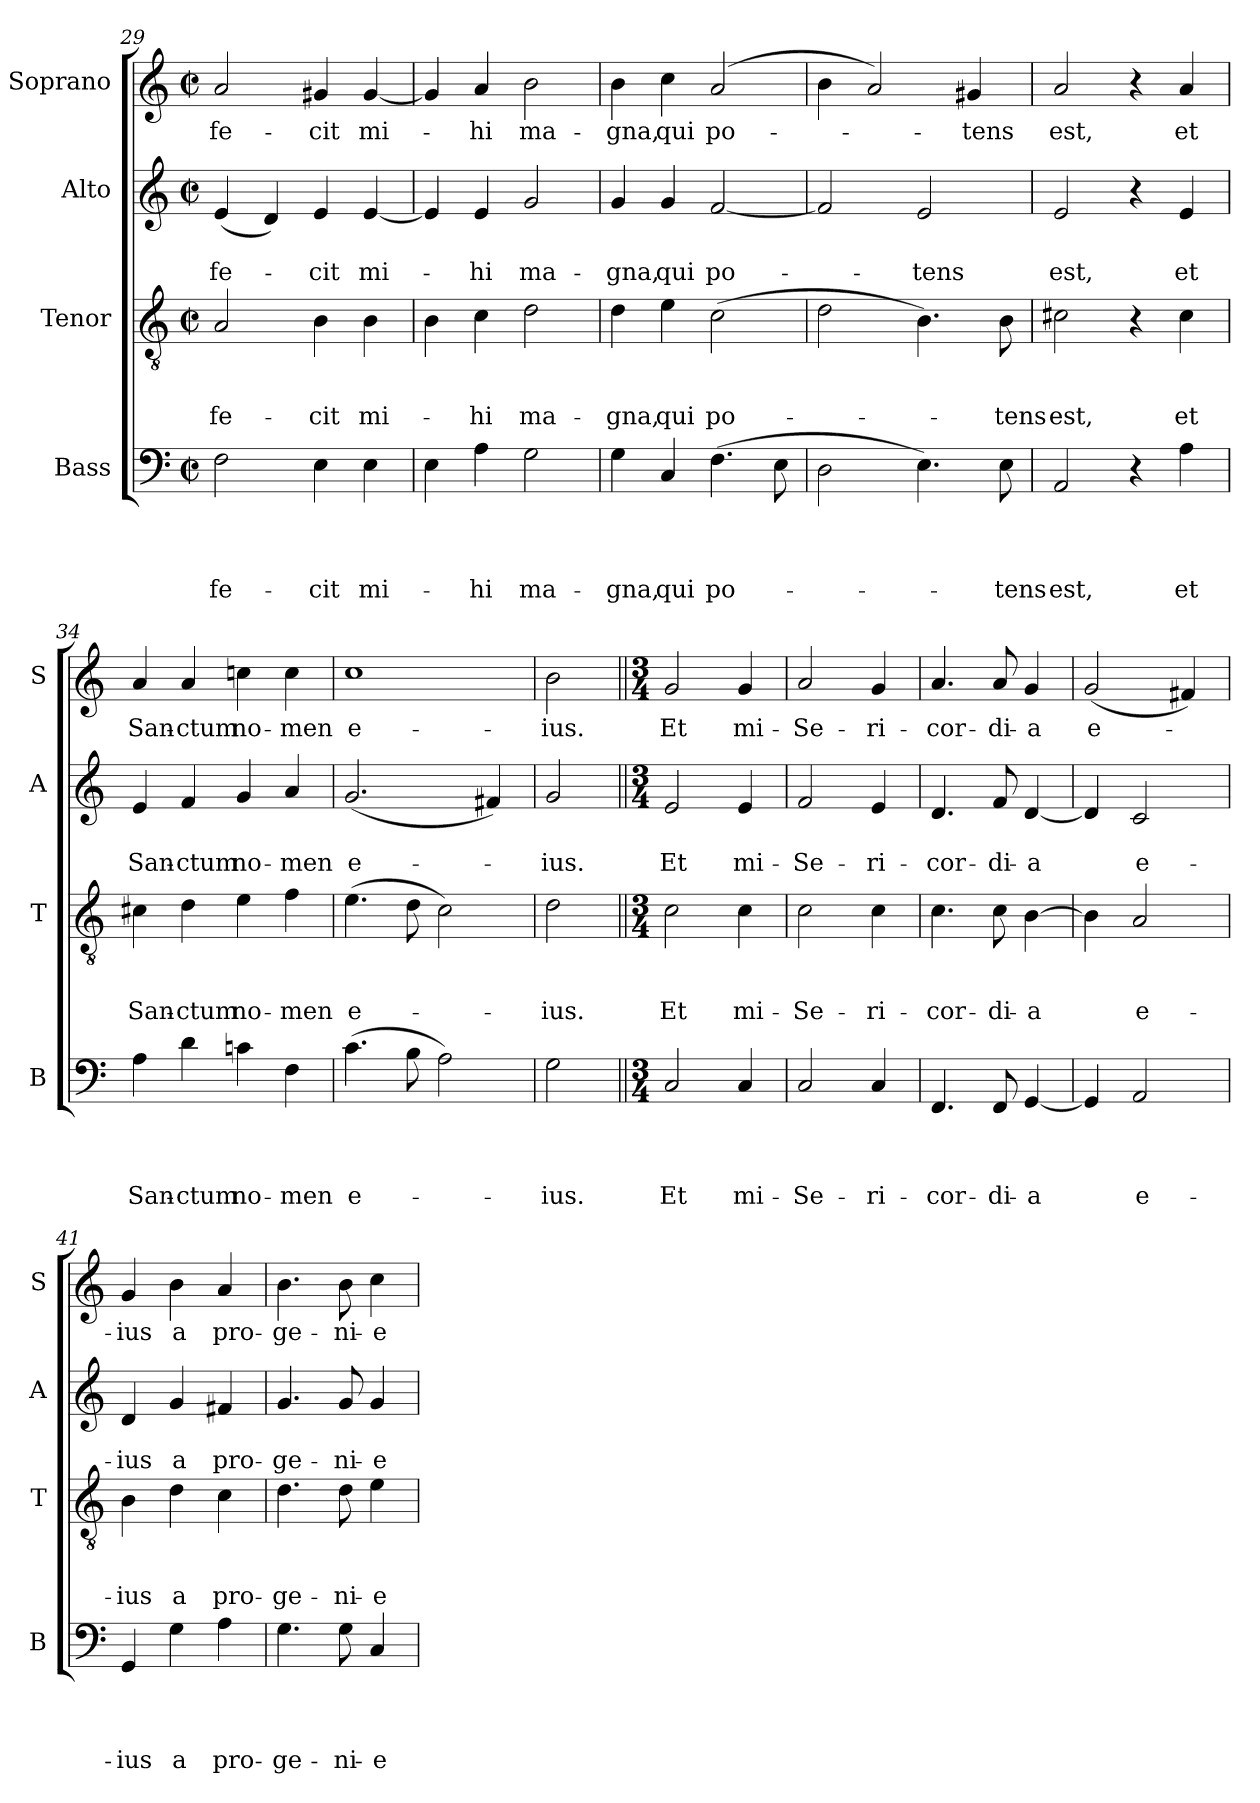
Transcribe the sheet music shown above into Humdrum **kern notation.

**kern	**text	**text	**text	**text	**kern	**text	**text	**text	**kern	**text	**text	**kern	**text
*part4	*part4	*part4	*part4	*part4	*part3	*part3	*part3	*part3	*part2	*part2	*part2	*part1	*part1
*staff4	*staff4	*staff4	*staff4	*staff4	*staff3	*staff3	*staff3	*staff3	*staff2	*staff2	*staff2	*staff1	*staff1
*I"Bass	*	*	*	*	*I"Tenor	*	*	*	*I"Alto	*	*	*I"Soprano	*
*I'B	*	*	*	*	*I'T	*	*	*	*I'A	*	*	*I'S	*
*clefF4	*	*	*	*	*clefGv2	*	*	*	*clefG2	*	*	*clefG2	*
*k[]	*	*	*	*	*k[]	*	*	*	*k[]	*	*	*k[]	*
*C:	*	*	*	*	*C:	*	*	*	*C:	*	*	*C:	*
*M2/2	*	*	*	*	*M2/2	*	*	*	*M2/2	*	*	*M2/2	*
*met(c|)	*	*	*	*	*met(c|)	*	*	*	*met(c|)	*	*	*met(c|)	*
=29	=29	=29	=29	=29	=29	=29	=29	=29	=29	=29	=29	=29	=29
!	!	!	!	!LO:LY:b	!	!	!	!LO:LY:b	!	!	!LO:LY:b	!	!LO:LY:b
2F\	.	.	.	fe-	2A/	.	.	fe-	(<4e/	.	fe-	2a/	fe-
.	.	.	.	.	.	.	.	.	4d/)	.	.	.	.
!	!	!	!	!LO:LY:b	!	!	!	!LO:LY:b	!	!	!LO:LY:b	!	!LO:LY:b
4E\	.	.	.	-cit	4B\	.	.	-cit	4e/	.	-cit	4g#X/	-cit
!	!	!	!	!LO:LY:b	!	!	!	!LO:LY:b	!	!	!LO:LY:b	!	!LO:LY:b
4E\	.	.	.	mi-	4B\	.	.	mi-	[<4e/	.	mi-	[<4g#/	mi-
!!LO:LB:g=z
=30	=30	=30	=30	=30	=30	=30	=30	=30	=30	=30	=30	=30	=30
4E\	.	.	.	.	4B\	.	.	.	4e/]	.	.	4g#/]	.
!	!	!	!	!LO:LY:b	!	!	!	!LO:LY:b	!	!	!LO:LY:b	!	!LO:LY:b
4A\	.	.	.	-hi	4c\	.	.	-hi	4e/	.	-hi	4a/	-hi
!	!	!	!	!LO:LY:b	!	!	!	!LO:LY:b	!	!	!LO:LY:b	!	!LO:LY:b
2G\	.	.	.	ma-	2d\	.	.	ma-	2g/	.	ma-	2b\	ma-
=31	=31	=31	=31	=31	=31	=31	=31	=31	=31	=31	=31	=31	=31
!	!	!	!	!LO:LY:b	!	!	!	!LO:LY:b	!	!	!LO:LY:b	!	!LO:LY:b
4G\	.	.	.	-gna,	4d\	.	.	-gna,	4g/	.	-gna,	4b\	-gna,
!	!	!	!	!LO:LY:b	!	!	!	!LO:LY:b	!	!	!LO:LY:b	!	!LO:LY:b
4C/	.	.	.	qui	4e\	.	.	qui	4g/	.	qui	4cc\	qui
!	!	!	!	!LO:LY:b	!	!	!	!LO:LY:b	!	!	!LO:LY:b	!	!LO:LY:b
(>4.F\	.	.	.	po-	(>2c\	.	.	po-	[<2f/	.	po-	(<2a/	po-
8E\	.	.	.	.	.	.	.	.	.	.	.	.	.
=32	=32	=32	=32	=32	=32	=32	=32	=32	=32	=32	=32	=32	=32
2D\	.	.	.	.	2d\	.	.	.	2f/]	.	.	4b\	.
.	.	.	.	.	.	.	.	.	.	.	.	2a/)	.
!	!	!	!	!	!	!	!	!	!	!	!LO:LY:b	!	!
4.E\)	.	.	.	.	4.B\)	.	.	.	2e/	.	-tens	.	.
!	!	!	!	!	!	!	!	!	!	!	!	!	!LO:LY:b
.	.	.	.	.	.	.	.	.	.	.	.	4g#X/	-tens
!	!	!	!	!LO:LY:b	!	!	!	!LO:LY:b	!	!	!	!	!
8E\	.	.	.	-tens	8B\	.	.	-tens	.	.	.	.	.
=33	=33	=33	=33	=33	=33	=33	=33	=33	=33	=33	=33	=33	=33
!	!	!	!	!LO:LY:b	!	!	!	!LO:LY:b	!	!	!LO:LY:b	!	!LO:LY:b
2AA/	.	.	.	est,	2c#X\	.	.	est,	2e/	.	est,	2a/	est,
4r	.	.	.	.	4r	.	.	.	4r	.	.	4r	.
!	!	!	!	!LO:LY:b	!	!	!	!LO:LY:b	!	!	!LO:LY:b	!	!LO:LY:b
4A\	.	.	.	et	4c#\	.	.	et	4e/	.	et	4a/	et
=34	=34	=34	=34	=34	=34	=34	=34	=34	=34	=34	=34	=34	=34
!	!	!	!	!LO:LY:b	!	!	!	!LO:LY:b	!	!	!LO:LY:b	!	!LO:LY:b
4A\	.	.	.	San-	4c#X\	.	.	San-	4e/	.	San-	4a/	San-
!	!	!	!	!LO:LY:b	!	!	!	!LO:LY:b	!	!	!LO:LY:b	!	!LO:LY:b
4d\	.	.	.	-ctum	4d\	.	.	-ctum	4f/	.	-ctum	4a/	-ctum
!	!	!	!	!LO:LY:b	!	!	!	!LO:LY:b	!	!	!LO:LY:b	!	!LO:LY:b
4cn\	.	.	.	no-	4e\	.	.	no-	4g/	.	no-	4ccn\	no-
!	!	!	!	!LO:LY:b	!	!	!	!LO:LY:b	!	!	!LO:LY:b	!	!LO:LY:b
4F\	.	.	.	-men	4f\	.	.	-men	4a/	.	-men	4cc\	-men
=35	=35	=35	=35	=35	=35	=35	=35	=35	=35	=35	=35	=35	=35
!	!	!	!	!LO:LY:b	!	!	!	!LO:LY:b	!	!	!LO:LY:b	!	!LO:LY:b
(>4.c\	.	.	.	e-	(>4.e\	.	.	e-	(<2.g/	.	e-	1cc	e-
8B\	.	.	.	.	8d\	.	.	.	.	.	.	.	.
2A\)	.	.	.	.	2c\)	.	.	.	.	.	.	.	.
.	.	.	.	.	.	.	.	.	4f#X/)	.	.	.	.
!!LO:LB:g=z
=36	=36	=36	=36	=36	=36	=36	=36	=36	=36	=36	=36	=36	=36
!	!	!	!	!LO:LY:b	!	!	!	!LO:LY:b	!	!	!LO:LY:b	!	!LO:LY:b
2G\	.	.	.	-ius.	2d\	.	.	-ius.	2g/	.	-ius.	2b\	-ius.
=37||	=37||	=37||	=37||	=37||	=37||	=37||	=37||	=37||	=37||	=37||	=37||	=37||	=37||
*M3/4	*	*	*	*	*M3/4	*	*	*	*M3/4	*	*	*M3/4	*
!	!	!	!	!LO:LY:b	!	!	!	!LO:LY:b	!	!	!LO:LY:b	!	!LO:LY:b
2C/	.	.	.	Et	2c\	.	.	Et	2e/	.	Et	2g/	Et
!	!	!	!	!LO:LY:b	!	!	!	!LO:LY:b	!	!	!LO:LY:b	!	!LO:LY:b
4C/	.	.	.	mi-	4c\	.	.	mi-	4e/	.	mi-	4g/	mi-
=38	=38	=38	=38	=38	=38	=38	=38	=38	=38	=38	=38	=38	=38
!	!	!	!	!LO:LY:b	!	!	!	!LO:LY:b	!	!	!LO:LY:b	!	!LO:LY:b
2C/	.	.	.	-Se-	2c\	.	.	-Se-	2f/	.	-Se-	2a/	-Se-
!	!	!	!	!LO:LY:b	!	!	!	!LO:LY:b	!	!	!LO:LY:b	!	!LO:LY:b
4C/	.	.	.	-ri-	4c\	.	.	-ri-	4e/	.	-ri-	4g/	-ri-
=39	=39	=39	=39	=39	=39	=39	=39	=39	=39	=39	=39	=39	=39
!	!	!	!	!LO:LY:b	!	!	!	!LO:LY:b	!	!	!LO:LY:b	!	!LO:LY:b
4.FF/	.	.	.	-cor-	4.c\	.	.	-cor-	4.d/	.	-cor-	4.a/	-cor-
!	!	!	!	!LO:LY:b	!	!	!	!LO:LY:b	!	!	!LO:LY:b	!	!LO:LY:b
8FF/	.	.	.	-di-	8c\	.	.	-di-	8f/	.	-di-	8a/	-di-
!	!	!	!	!LO:LY:b	!	!	!	!LO:LY:b	!	!	!LO:LY:b	!	!LO:LY:b
[<4GG/	.	.	.	-a	[>4B\	.	.	-a	[<4d/	.	-a	4g/	-a
=40	=40	=40	=40	=40	=40	=40	=40	=40	=40	=40	=40	=40	=40
!	!	!	!	!	!	!	!	!	!	!	!	!	!LO:LY:b
4GG/]	.	.	.	.	4B\]	.	.	.	4d/]	.	.	(<2g/	e-
!	!	!	!	!LO:LY:b	!	!	!	!LO:LY:b	!	!	!LO:LY:b	!	!
2AA/	.	.	.	e-	2A/	.	.	e-	2c/	.	e-	.	.
.	.	.	.	.	.	.	.	.	.	.	.	4f#X/)	.
=41	=41	=41	=41	=41	=41	=41	=41	=41	=41	=41	=41	=41	=41
!	!	!	!	!LO:LY:b	!	!	!	!LO:LY:b	!	!	!LO:LY:b	!	!LO:LY:b
4GG/	.	.	.	-ius	4B\	.	.	-ius	4d/	.	-ius	4g/	-ius
!	!	!	!	!LO:LY:b	!	!	!	!LO:LY:b	!	!	!LO:LY:b	!	!LO:LY:b
4G\	.	.	.	a	4d\	.	.	a	4g/	.	a	4b\	a
!	!	!	!	!LO:LY:b	!	!	!	!LO:LY:b	!	!	!LO:LY:b	!	!LO:LY:b
4A\	.	.	.	pro-	4c\	.	.	pro-	4f#X/	.	pro-	4a/	pro-
=42	=42	=42	=42	=42	=42	=42	=42	=42	=42	=42	=42	=42	=42
!	!	!	!	!LO:LY:b	!	!	!	!LO:LY:b	!	!	!LO:LY:b	!	!LO:LY:b
4.G\	.	.	.	-ge-	4.d\	.	.	-ge-	4.g/	.	-ge-	4.b\	-ge-
!	!	!	!	!LO:LY:b	!	!	!	!LO:LY:b	!	!	!LO:LY:b	!	!LO:LY:b
8G\	.	.	.	-ni-	8d\	.	.	-ni-	8g/	.	-ni-	8b\	-ni-
!	!	!	!	!LO:LY:b	!	!	!	!LO:LY:b	!	!	!LO:LY:b	!	!LO:LY:b
4C/	.	.	.	-e	4e\	.	.	-e	4g/	.	-e	4cc\	-e
=	=	=	=	=	=	=	=	=	=	=	=	=	=
*-	*-	*-	*-	*-	*-	*-	*-	*-	*-	*-	*-	*-	*-
